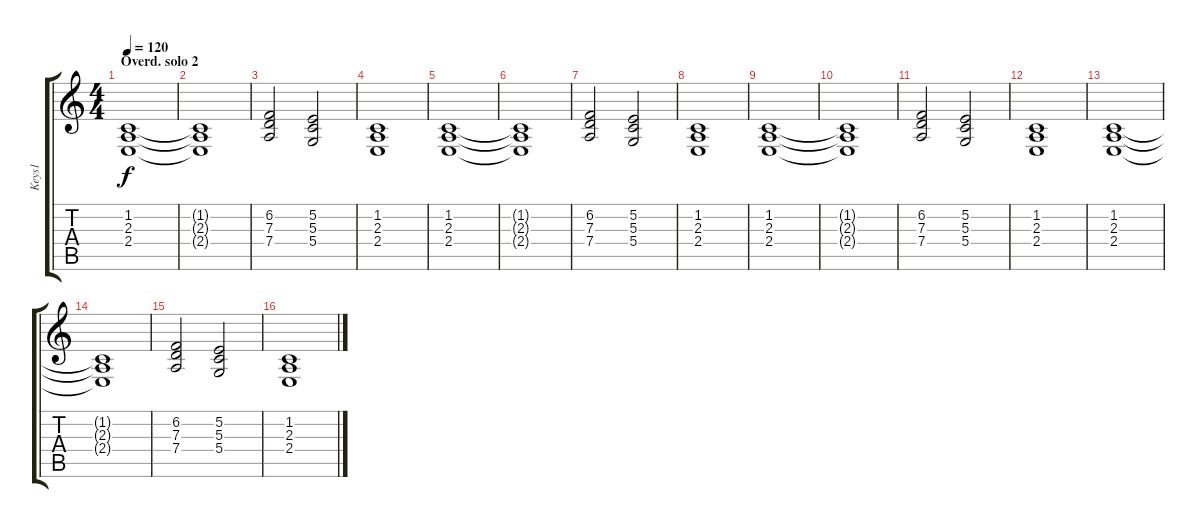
\track ("Keys1" "Keys1") {instrument synthstrings1}
\staff {score tabs}
\tuning (E4 B3 G3 D3 A2 E2) {hide}
\ts (4 4)
\section ("" "Overd. solo 2")
\tempo 120
\clef g2
\ks c
(1.2 2.3 2.4).1{dy f} |
(1.2{t} 2.3{t} 2.4{t}).1 |
(6.2 7.3 7.4).2 (5.2 5.3 5.4).2 |
(1.2 2.3 2.4).1 |
(1.2 2.3 2.4).1 |
(1.2{t} 2.3{t} 2.4{t}).1 |
(6.2 7.3 7.4).2 (5.2 5.3 5.4).2 |
(1.2 2.3 2.4).1 |
(1.2 2.3 2.4).1 |
(1.2{t} 2.3{t} 2.4{t}).1 |
(6.2 7.3 7.4).2 (5.2 5.3 5.4).2 |
(1.2 2.3 2.4).1 |
(1.2 2.3 2.4).1 |
(1.2{t} 2.3{t} 2.4{t}).1 |
(6.2 7.3 7.4).2 (5.2 5.3 5.4).2 |
(1.2 2.3 2.4).1
